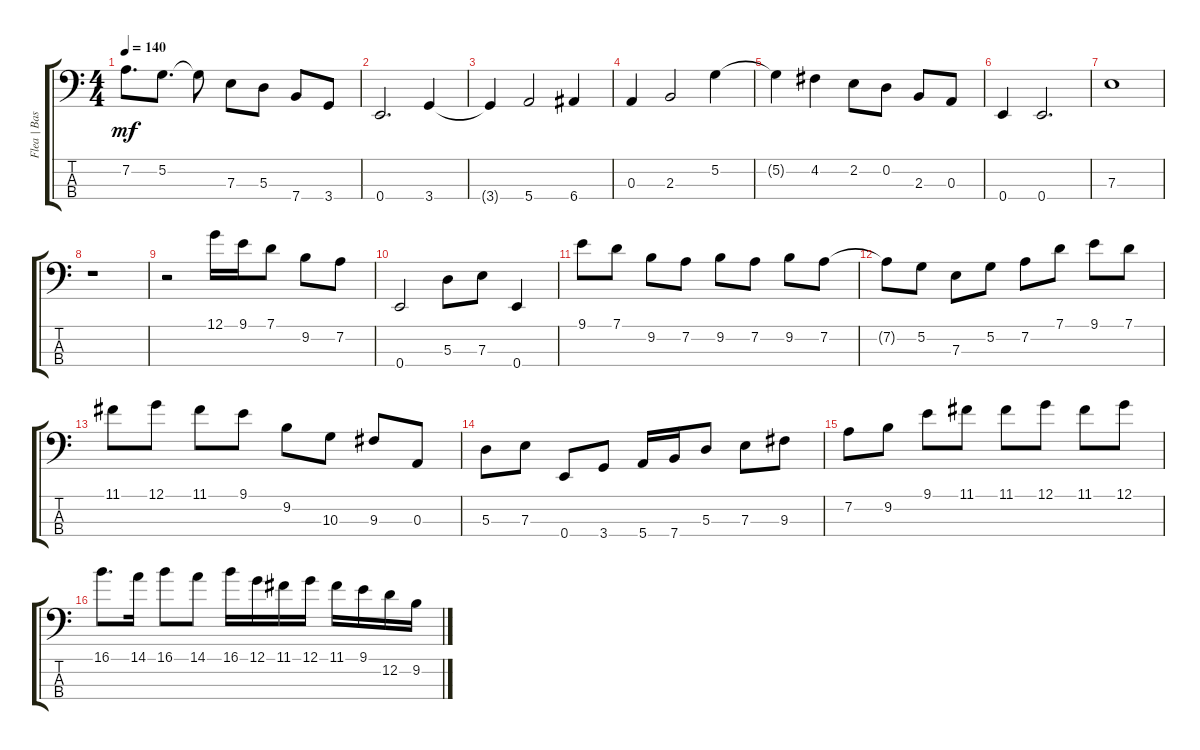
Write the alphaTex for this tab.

\track ("Flea | Bass" "Flea | Bas") {instrument electricbassfinger}
\staff {score tabs}
\tuning (G2 D2 A1 E1) {hide}
\ts (4 4)
\tempo 140
\clef f4
\ks c
7.2.8{d dy mf} 5.2.8{d} 5.2{t}.8 7.3.8 5.3.8 7.4.8 3.4.8 |
0.4.2{d} 3.4.4 |
3.4{t}.4 5.4.2 6.4.4 |
0.3.4 2.3.2 5.2.4 |
5.2{t}.4 4.2.4 2.2.8 0.2.8 2.3.8 0.3.8 |
0.4.4 0.4.2{d} |
7.3.1 |
r.1 |
r.2 12.1.16 9.1.16 7.1.8 9.2.8 7.2.8 |
0.4.2 5.3.8 7.3.8 0.4.4 |
9.1.8 7.1.8 9.2.8 7.2.8 9.2.8 7.2.8 9.2.8 7.2.8 |
7.2{t}.8 5.2.8 7.3.8 5.2.8 7.2.8 7.1.8 9.1.8 7.1.8 |
11.1.8 12.1.8 11.1.8 9.1.8 9.2.8 10.3.8 9.3.8 0.3.8 |
5.3.8 7.3.8 0.4.8 3.4.8 5.4.16 7.4.16 5.3.8 7.3.8 9.3.8 |
7.2.8 9.2.8 9.1.8 11.1.8 11.1.8 12.1.8 11.1.8 12.1.8 |
16.1.8{d} 14.1.16 16.1.8 14.1.8 16.1.16 12.1.16 11.1.16 12.1.16 11.1.16 9.1.16 12.2.16 9.2.16
